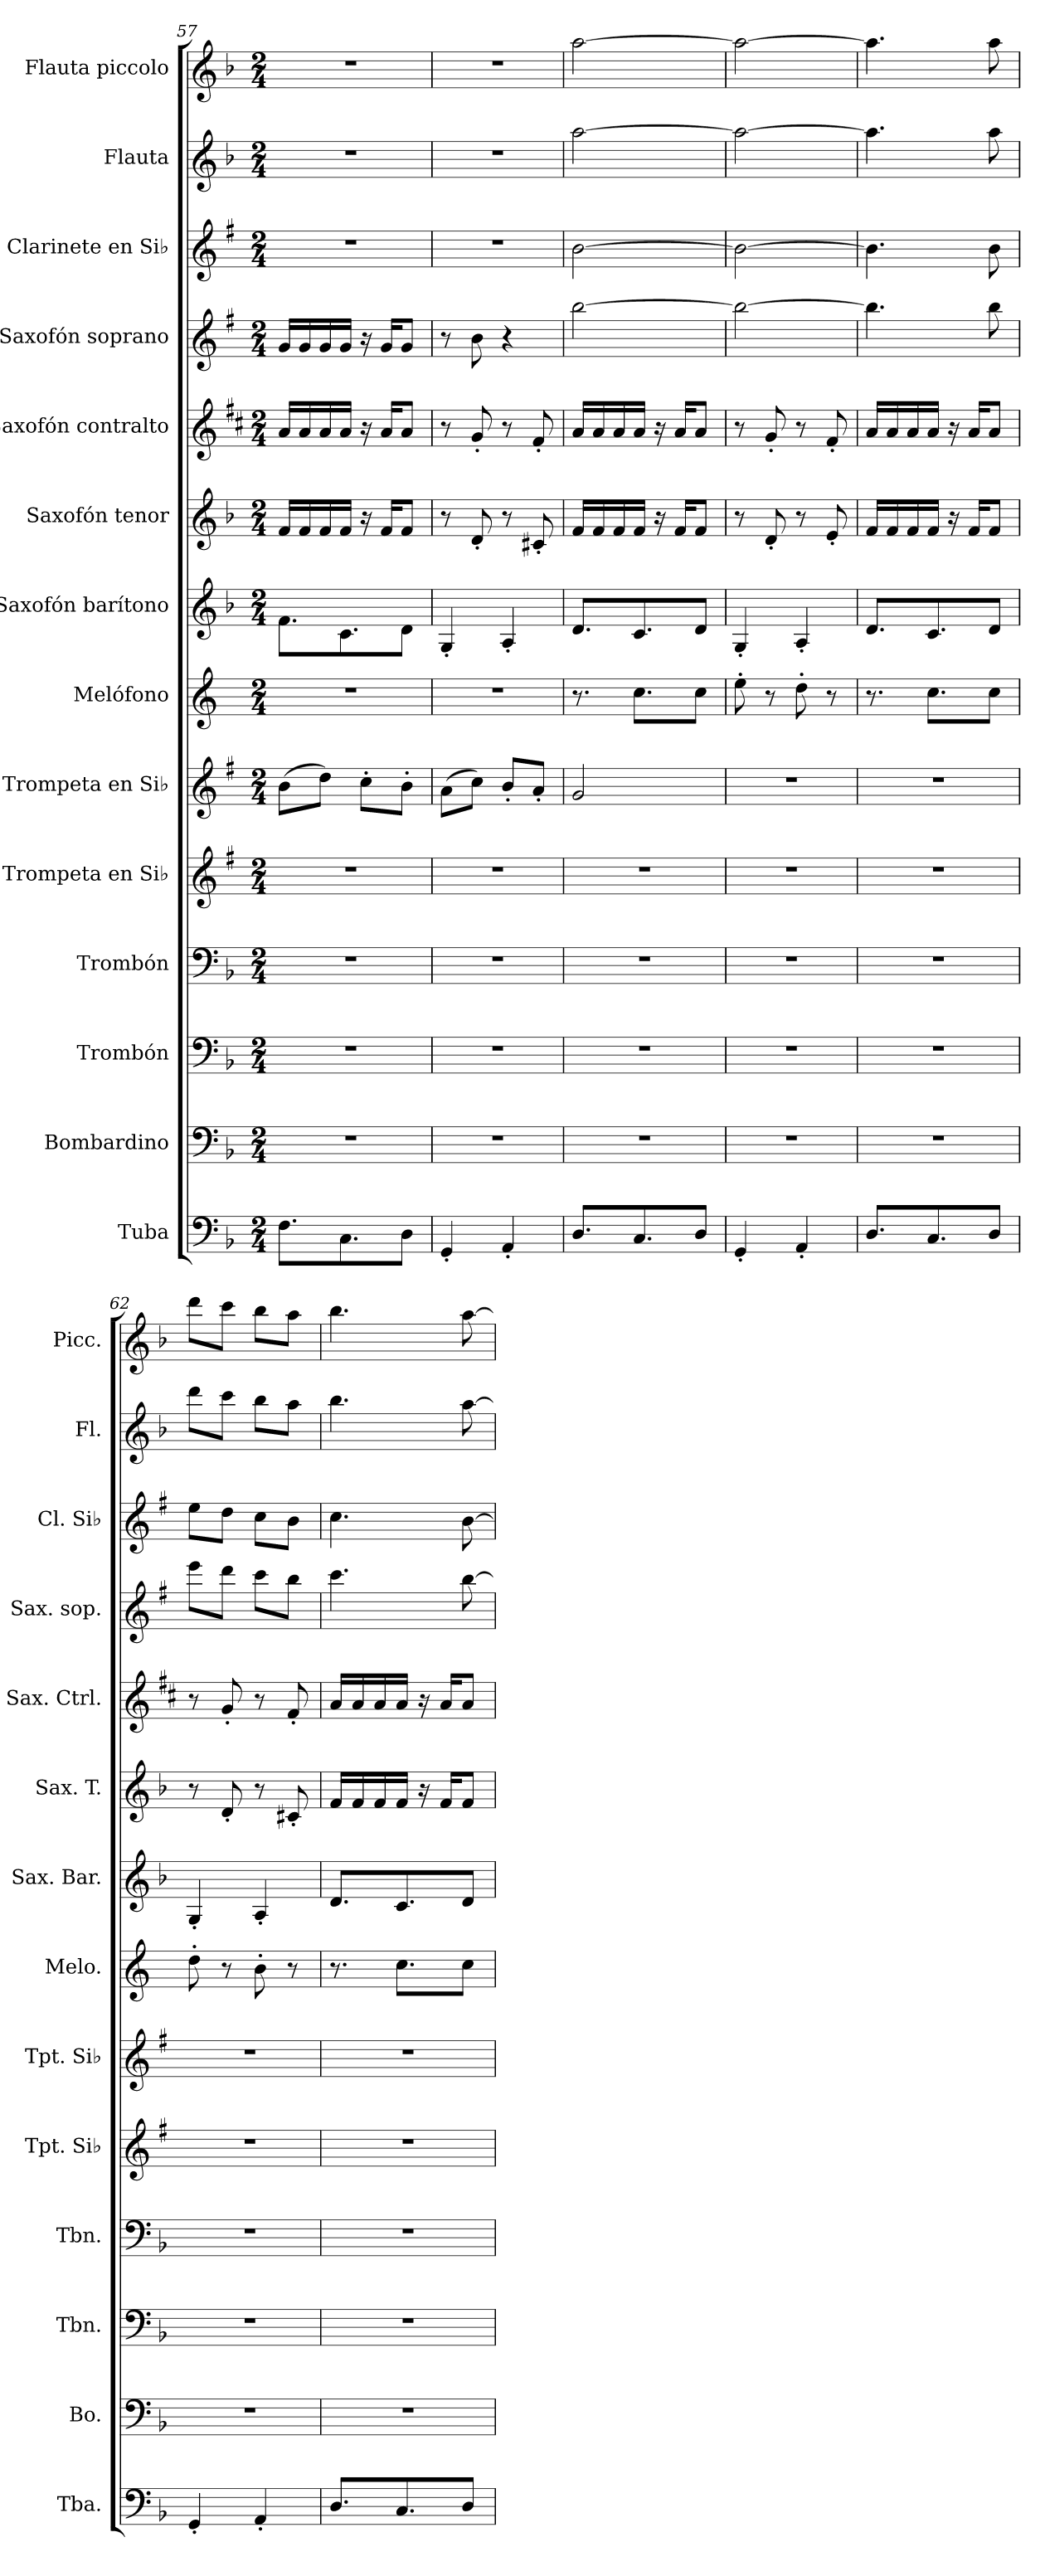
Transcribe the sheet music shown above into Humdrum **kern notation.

**kern	**kern	**kern	**kern	**kern	**kern	**kern	**kern	**kern	**kern	**kern	**kern	**kern	**kern
*part14	*part13	*part12	*part11	*part10	*part9	*part8	*part7	*part6	*part5	*part4	*part3	*part2	*part1
*staff14	*staff13	*staff12	*staff11	*staff10	*staff9	*staff8	*staff7	*staff6	*staff5	*staff4	*staff3	*staff2	*staff1
*I"Tuba	*I"Bombardino	*I"Trombón	*I"Trombón	*I"Trompeta en Si♭	*I"Trompeta en Si♭	*I"Melófono	*I"Saxofón barítono	*I"Saxofón tenor	*I"Saxofón contralto	*I"Saxofón soprano	*I"Clarinete en Si♭	*I"Flauta	*I"Flauta piccolo
*I'Tba.	*I'Bo.	*I'Tbn.	*I'Tbn.	*I'Tpt. Si♭	*I'Tpt. Si♭	*I'Melo.	*I'Sax. Bar.	*I'Sax. T.	*I'Sax. Ctrl.	*I'Sax. sop.	*I'Cl. Si♭	*I'Fl.	*I'Picc.
*clefF4	*clefF4	*clefF4	*clefF4	*clefG2	*clefG2	*clefG2	*clefG2	*clefG2	*clefG2	*clefG2	*clefG2	*clefG2	*clefG2
*	*	*	*	*ITrd1c2	*ITrd1c2	*ITrd4c7	*ITrd12c21	*ITrd8c14	*ITrd5c9	*ITrd1c2	*ITrd1c2	*	*ITrd-7c-12
*k[b-]	*k[b-]	*k[b-]	*k[b-]	*k[b-]	*k[b-]	*k[b-]	*k[b-]	*k[b-]	*k[b-]	*k[b-]	*k[b-]	*k[b-]	*k[b-]
*M2/4	*M2/4	*M2/4	*M2/4	*M2/4	*M2/4	*M2/4	*M2/4	*M2/4	*M2/4	*M2/4	*M2/4	*M2/4	*M2/4
=57	=57	=57	=57	=57	=57	=57	=57	=57	=57	=57	=57	=57	=57
8.F\L	2r	2r	2r	2r	(>8a\L	2r	8.F\L	16F/LL	16c/LL	16f/LL	2r	2r	2r
.	.	.	.	.	.	.	.	16F/	16c/	16f/	.	.	.
.	.	.	.	.	8cc\J)	.	.	16F/	16c/	16f/	.	.	.
8.C\	.	.	.	.	.	.	8.C\	16F/JJ	16c/JJ	16f/JJ	.	.	.
.	.	.	.	.	8b-'\L	.	.	16r	16r	16r	.	.	.
.	.	.	.	.	.	.	.	16F/KL	16c/KL	16f/KL	.	.	.
8D\J	.	.	.	.	8a'\J	.	8D\J	8F/J	8c/J	8f/J	.	.	.
=58	=58	=58	=58	=58	=58	=58	=58	=58	=58	=58	=58	=58	=58
4GG'/	2r	2r	2r	2r	(>8g\L	2r	4GG'/	8r	8r	8r	2r	2r	2r
.	.	.	.	.	8b-\J)	.	.	8D'/	8B-'/	8a\	.	.	.
4AA'/	.	.	.	.	8a'/L	.	4AA'/	8r	8r	4r	.	.	.
.	.	.	.	.	8g'/J	.	.	8C#X'/	8A'/	.	.	.	.
!!LO:PB:g=z
=59	=59	=59	=59	=59	=59	=59	=59	=59	=59	=59	=59	=59	=59
8.D/L	2r	2r	2r	2r	2f/	8.r	8.D/L	16F/LL	16c/LL	[2aa\	[2a\	[2aa\	[2aaa\
.	.	.	.	.	.	.	.	16F/	16c/	.	.	.	.
.	.	.	.	.	.	.	.	16F/	16c/	.	.	.	.
8.C/	.	.	.	.	.	8.f\L	8.C/	16F/JJ	16c/JJ	.	.	.	.
.	.	.	.	.	.	.	.	16r	16r	.	.	.	.
.	.	.	.	.	.	.	.	16F/KL	16c/KL	.	.	.	.
8D/J	.	.	.	.	.	8f\J	8D/J	8F/J	8c/J	.	.	.	.
=60	=60	=60	=60	=60	=60	=60	=60	=60	=60	=60	=60	=60	=60
4GG'/	2r	2r	2r	2r	2r	8a'\	4GG'/	8r	8r	2aa\_	2a\_	2aa\_	2aaa\_
.	.	.	.	.	.	8r	.	8D'/	8B-'/	.	.	.	.
4AA'/	.	.	.	.	.	8g'\	4AA'/	8r	8r	.	.	.	.
.	.	.	.	.	.	8r	.	8E'/	8A'/	.	.	.	.
=61	=61	=61	=61	=61	=61	=61	=61	=61	=61	=61	=61	=61	=61
8.D/L	2r	2r	2r	2r	2r	8.r	8.D/L	16F/LL	16c/LL	4.aa\]	4.a\]	4.aa\]	4.aaa\]
.	.	.	.	.	.	.	.	16F/	16c/	.	.	.	.
.	.	.	.	.	.	.	.	16F/	16c/	.	.	.	.
8.C/	.	.	.	.	.	8.f\L	8.C/	16F/JJ	16c/JJ	.	.	.	.
.	.	.	.	.	.	.	.	16r	16r	.	.	.	.
.	.	.	.	.	.	.	.	16F/KL	16c/KL	.	.	.	.
8D/J	.	.	.	.	.	8f\J	8D/J	8F/J	8c/J	8aa\	8a\	8aa\	8aaa\
=62	=62	=62	=62	=62	=62	=62	=62	=62	=62	=62	=62	=62	=62
4GG'/	2r	2r	2r	2r	2r	8g'\	4GG'/	8r	8r	8ddd\L	8dd\L	8ddd\L	8dddd\L
.	.	.	.	.	.	8r	.	8D'/	8B-'/	8ccc\J	8cc\J	8ccc\J	8cccc\J
4AA'/	.	.	.	.	.	8e'\	4AA'/	8r	8r	8bb-\L	8b-\L	8bb-\L	8bbb-\L
.	.	.	.	.	.	8r	.	8C#X'/	8A'/	8aa\J	8a\J	8aa\J	8aaa\J
=63	=63	=63	=63	=63	=63	=63	=63	=63	=63	=63	=63	=63	=63
8.D/L	2r	2r	2r	2r	2r	8.r	8.D/L	16F/LL	16c/LL	4.bb-\	4.b-\	4.bb-\	4.bbb-\
.	.	.	.	.	.	.	.	16F/	16c/	.	.	.	.
.	.	.	.	.	.	.	.	16F/	16c/	.	.	.	.
8.C/	.	.	.	.	.	8.f\L	8.C/	16F/JJ	16c/JJ	.	.	.	.
.	.	.	.	.	.	.	.	16r	16r	.	.	.	.
.	.	.	.	.	.	.	.	16F/KL	16c/KL	.	.	.	.
8D/J	.	.	.	.	.	8f\J	8D/J	8F/J	8c/J	[8aa\	[8a\	[8aa\	[8aaa\
=	=	=	=	=	=	=	=	=	=	=	=	=	=
*-	*-	*-	*-	*-	*-	*-	*-	*-	*-	*-	*-	*-	*-
